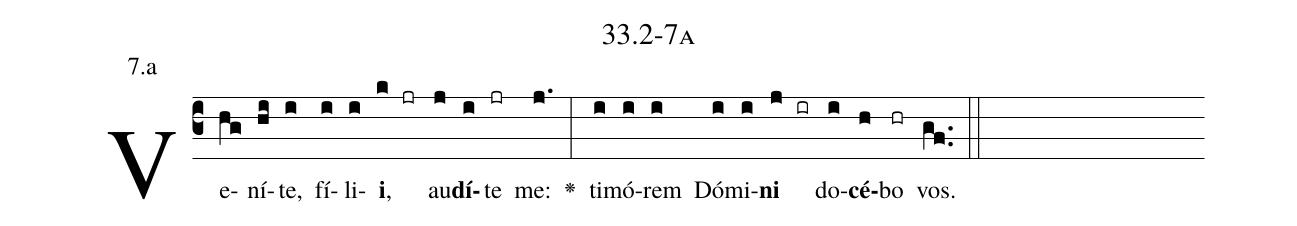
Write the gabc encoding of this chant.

name: 33.2-7a;
annotation: 7.a;
%%
(c3)Ve(hg)ní(hi)te,(i) fí(i)li(i)<b>i</b>,(k jr) au(j)<b>dí</b>(i)te(jr) me:(j.) <v>\greheightstar</v>(:) ti(i)mó(i)rem(i) Dó(i)mi(i)<b>ni</b>(j ir) do(i)<b>cé</b>(h)bo(hr) vos.(gf..) (::)


%E(i) u(i) o(j) u(i) a(h) e.(gf..) (::)
